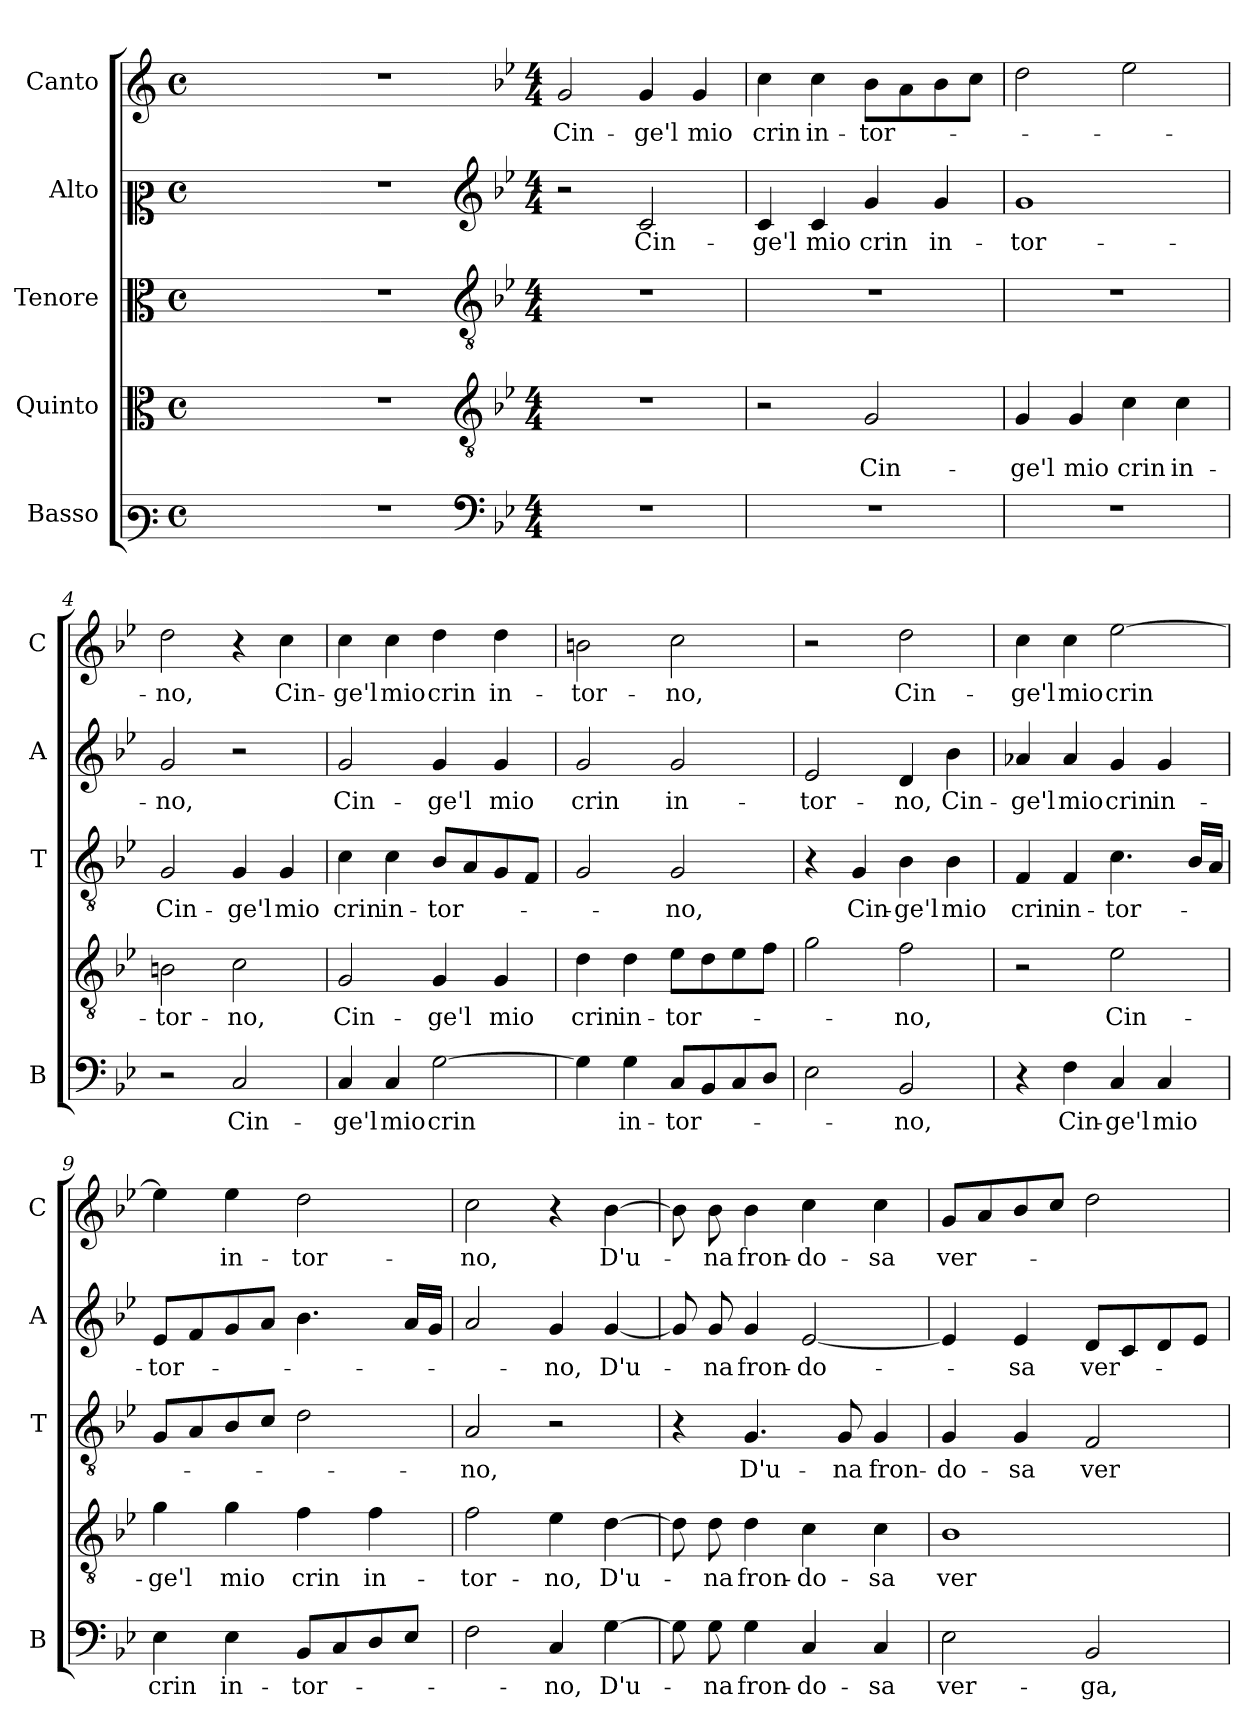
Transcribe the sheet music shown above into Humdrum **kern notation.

**kern	**text	**kern	**text	**kern	**text	**kern	**text	**kern	**text
*part5	*part5	*part4	*part4	*part3	*part3	*part2	*part2	*part1	*part1
*staff5	*staff5	*staff4	*staff4	*staff3	*staff3	*staff2	*staff2	*staff1	*staff1
*I"Basso	*	*I"Quinto	*	*I"Tenore	*	*I"Alto	*	*I"Canto	*
*I'B	*	*	*	*I'T	*	*I'A	*	*I'C	*
*clefF3	*	*clefC3	*	*clefC3	*	*clefC2	*	*clefG2	*
*k[]	*	*k[]	*	*k[]	*	*k[]	*	*k[]	*
*C:	*	*C:	*	*C:	*	*C:	*	*C:	*
*M4/4	*	*M4/4	*	*M4/4	*	*M4/4	*	*M4/4	*
*met(c)	*	*met(c)	*	*met(c)	*	*met(c)	*	*met(c)	*
=	=	=	=	=	=	=	=	=	=
1ryy	.	1ryy	.	1ryy	.	1ryy	.	1ryy	.
=1X-	=1X-	=1X-	=1X-	=1X-	=1X-	=1X-	=1X-	=1X-	=1X-
1r	.	1r	.	1r	.	1r	.	1r	.
=1-	=1-	=1-	=1-	=1-	=1-	=1-	=1-	=1-	=1-
*clefF4	*	*clefGv2	*	*clefGv2	*	*clefG2	*	*	*
*k[b-e-]	*	*k[b-e-]	*	*k[b-e-]	*	*k[b-e-]	*	*k[b-e-]	*
*B-:	*	*B-:	*	*B-:	*	*B-:	*	*B-:	*
*M4/4	*	*M4/4	*	*M4/4	*	*M4/4	*	*M4/4	*
!	!	!	!	!	!	!	!	!	!LO:LY:b
1r	.	1r	.	1r	.	2r	.	2g/	Cin-
!	!	!	!	!	!	!	!LO:LY:b	!	!LO:LY:b
.	.	.	.	.	.	2c/	Cin-	4g/	-ge'l
!	!	!	!	!	!	!	!	!	!LO:LY:b
.	.	.	.	.	.	.	.	4g/	mio
=2	=2	=2	=2	=2	=2	=2	=2	=2	=2
!	!	!	!	!	!	!	!LO:LY:b	!	!LO:LY:b
1r	.	2r	.	1r	.	4c/	-ge'l	4cc\	crin
!	!	!	!	!	!	!	!LO:LY:b	!	!LO:LY:b
.	.	.	.	.	.	4c/	mio	4cc\	in-
!	!	!	!LO:LY:b	!	!	!	!LO:LY:b	!	!LO:LY:b
.	.	2G/	Cin-	.	.	4g/	crin	8b-\L	-tor-
.	.	.	.	.	.	.	.	8a\	.
!	!	!	!	!	!	!	!LO:LY:b	!	!
.	.	.	.	.	.	4g/	in-	8b-\	.
.	.	.	.	.	.	.	.	8cc\J	.
=3	=3	=3	=3	=3	=3	=3	=3	=3	=3
!	!	!	!LO:LY:b	!	!	!	!LO:LY:b	!	!
1r	.	4G/	-ge'l	1r	.	1g	-tor-	2dd\	.
!	!	!	!LO:LY:b	!	!	!	!	!	!
.	.	4G/	mio	.	.	.	.	.	.
!	!	!	!LO:LY:b	!	!	!	!	!	!
.	.	4c\	crin	.	.	.	.	2ee-\	.
!	!	!	!LO:LY:b	!	!	!	!	!	!
.	.	4c\	in-	.	.	.	.	.	.
=4	=4	=4	=4	=4	=4	=4	=4	=4	=4
!	!	!	!LO:LY:b	!	!LO:LY:b	!	!LO:LY:b	!	!LO:LY:b
2r	.	2Bn\	-tor-	2G/	Cin-	2g/	-no,	2dd\	-no,
!	!LO:LY:b	!	!LO:LY:b	!	!LO:LY:b	!	!	!	!
2C/	Cin-	2c\	-no,	4G/	-ge'l	2r	.	4r	.
!	!	!	!	!	!LO:LY:b	!	!	!	!LO:LY:b
.	.	.	.	4G/	mio	.	.	4cc\	Cin-
=5	=5	=5	=5	=5	=5	=5	=5	=5	=5
!	!LO:LY:b	!	!LO:LY:b	!	!LO:LY:b	!	!LO:LY:b	!	!LO:LY:b
4C/	-ge'l	2G/	Cin-	4c\	crin	2g/	Cin-	4cc\	-ge'l
!	!LO:LY:b	!	!	!	!LO:LY:b	!	!	!	!LO:LY:b
4C/	mio	.	.	4c\	in-	.	.	4cc\	mio
!	!LO:LY:b	!	!LO:LY:b	!	!LO:LY:b	!	!LO:LY:b	!	!LO:LY:b
[2G\	crin	4G/	-ge'l	8B-/L	-tor-	4g/	-ge'l	4dd\	crin
.	.	.	.	8A/	.	.	.	.	.
!	!	!	!LO:LY:b	!	!	!	!LO:LY:b	!	!LO:LY:b
.	.	4G/	mio	8G/	.	4g/	mio	4dd\	in-
.	.	.	.	8F/J	.	.	.	.	.
=6	=6	=6	=6	=6	=6	=6	=6	=6	=6
!	!	!	!LO:LY:b	!	!	!	!LO:LY:b	!	!LO:LY:b
4G\]	.	4d\	crin	2G/	.	2g/	crin	2bn\	-tor-
!	!LO:LY:b	!	!LO:LY:b	!	!	!	!	!	!
4G\	in-	4d\	in-	.	.	.	.	.	.
!	!LO:LY:b	!	!LO:LY:b	!	!LO:LY:b	!	!LO:LY:b	!	!LO:LY:b
8C/L	-tor-	8e-\L	-tor-	2G/	-no,	2g/	in-	2cc\	-no,
8BB-/	.	8d\	.	.	.	.	.	.	.
8C/	.	8e-\	.	.	.	.	.	.	.
8D/J	.	8f\J	.	.	.	.	.	.	.
!!LO:LB:g=z
=7	=7	=7	=7	=7	=7	=7	=7	=7	=7
!	!	!	!	!	!	!	!LO:LY:b	!	!
2E-\	.	2g\	.	4r	.	2e-/	-tor-	2r	.
!	!	!	!	!	!LO:LY:b	!	!	!	!
.	.	.	.	4G/	Cin-	.	.	.	.
!	!LO:LY:b	!	!LO:LY:b	!	!LO:LY:b	!	!LO:LY:b	!	!LO:LY:b
2BB-/	-no,	2f\	-no,	4B-\	-ge'l	4d/	-no,	2dd\	Cin-
!	!	!	!	!	!LO:LY:b	!	!LO:LY:b	!	!
.	.	.	.	4B-\	mio	4b-\	Cin-	.	.
=8	=8	=8	=8	=8	=8	=8	=8	=8	=8
!	!	!	!	!	!LO:LY:b	!	!LO:LY:b	!	!LO:LY:b
4r	.	2r	.	4F/	crin	4a-X/	-ge'l	4cc\	-ge'l
!	!LO:LY:b	!	!	!	!LO:LY:b	!	!LO:LY:b	!	!LO:LY:b
4F\	Cin-	.	.	4F/	in-	4a-/	mio	4cc\	mio
!	!LO:LY:b	!	!LO:LY:b	!	!LO:LY:b	!	!LO:LY:b	!	!LO:LY:b
4C/	-ge'l	2e-\	Cin-	4.c\	-tor-	4g/	crin	[2ee-\	crin
!	!LO:LY:b	!	!	!	!	!	!LO:LY:b	!	!
4C/	mio	.	.	.	.	4g/	in-	.	.
.	.	.	.	16B-/LL	.	.	.	.	.
.	.	.	.	16A/JJ	.	.	.	.	.
=9	=9	=9	=9	=9	=9	=9	=9	=9	=9
!	!LO:LY:b	!	!LO:LY:b	!	!	!	!LO:LY:b	!	!
4E-\	crin	4g\	-ge'l	8G/L	.	8e-/L	-tor-	4ee-\]	.
.	.	.	.	8A/	.	8f/	.	.	.
!	!LO:LY:b	!	!LO:LY:b	!	!	!	!	!	!LO:LY:b
4E-\	in-	4g\	mio	8B-/	.	8g/	.	4ee-\	in-
.	.	.	.	8c/J	.	8a/J	.	.	.
!	!LO:LY:b	!	!LO:LY:b	!	!	!	!	!	!LO:LY:b
8BB-/L	-tor-	4f\	crin	2d\	.	4.b-\	.	2dd\	-tor-
8C/	.	.	.	.	.	.	.	.	.
!	!	!	!LO:LY:b	!	!	!	!	!	!
8D/	.	4f\	in-	.	.	.	.	.	.
8E-/J	.	.	.	.	.	16a/LL	.	.	.
.	.	.	.	.	.	16g/JJ	.	.	.
=10	=10	=10	=10	=10	=10	=10	=10	=10	=10
!	!	!	!LO:LY:b	!	!LO:LY:b	!	!	!	!LO:LY:b
2F\	.	2f\	-tor-	2A/	-no,	2a/	.	2cc\	-no,
!	!LO:LY:b	!	!LO:LY:b	!	!	!	!LO:LY:b	!	!
4C/	-no,	4e-\	-no,	2r	.	4g/	-no,	4r	.
!	!LO:LY:b	!	!LO:LY:b	!	!	!	!LO:LY:b	!	!LO:LY:b
[4G\	D'u-	[4d\	D'u-	.	.	[4g/	D'u-	[4b-\	D'u-
=11	=11	=11	=11	=11	=11	=11	=11	=11	=11
8G\]	.	8d\]	.	4r	.	8g/]	.	8b-\]	.
!	!LO:LY:b	!	!LO:LY:b	!	!	!	!LO:LY:b	!	!LO:LY:b
8G\	-na	8d\	-na	.	.	8g/	-na	8b-\	-na
!	!LO:LY:b	!	!LO:LY:b	!	!LO:LY:b	!	!LO:LY:b	!	!LO:LY:b
4G\	fron-	4d\	fron-	4.G/	D'u-	4g/	fron-	4b-\	fron-
!	!LO:LY:b	!	!LO:LY:b	!	!	!	!LO:LY:b	!	!LO:LY:b
4C/	-do-	4c\	-do-	.	.	[2e-/	-do-	4cc\	-do-
!	!	!	!	!	!LO:LY:b	!	!	!	!
.	.	.	.	8G/	-na	.	.	.	.
!	!LO:LY:b	!	!LO:LY:b	!	!LO:LY:b	!	!	!	!LO:LY:b
4C/	-sa	4c\	-sa	4G/	fron-	.	.	4cc\	-sa
=12	=12	=12	=12	=12	=12	=12	=12	=12	=12
!	!LO:LY:b	!	!LO:LY:b	!	!LO:LY:b	!	!	!	!LO:LY:b
2E-\	ver-	1B-	ver-	4G/	-do-	4e-/]	.	8g/L	ver-
.	.	.	.	.	.	.	.	8a/	.
!	!	!	!	!	!LO:LY:b	!	!LO:LY:b	!	!
.	.	.	.	4G/	-sa	4e-/	-sa	8b-/	.
.	.	.	.	.	.	.	.	8cc/J	.
!	!LO:LY:b	!	!	!	!LO:LY:b	!	!LO:LY:b	!	!
2BB-/	-ga,	.	.	2F/	ver-	8d/L	ver-	2dd\	.
.	.	.	.	.	.	8c/	.	.	.
.	.	.	.	.	.	8d/	.	.	.
.	.	.	.	.	.	8e-/J	.	.	.
=	=	=	=	=	=	=	=	=	=
*-	*-	*-	*-	*-	*-	*-	*-	*-	*-
